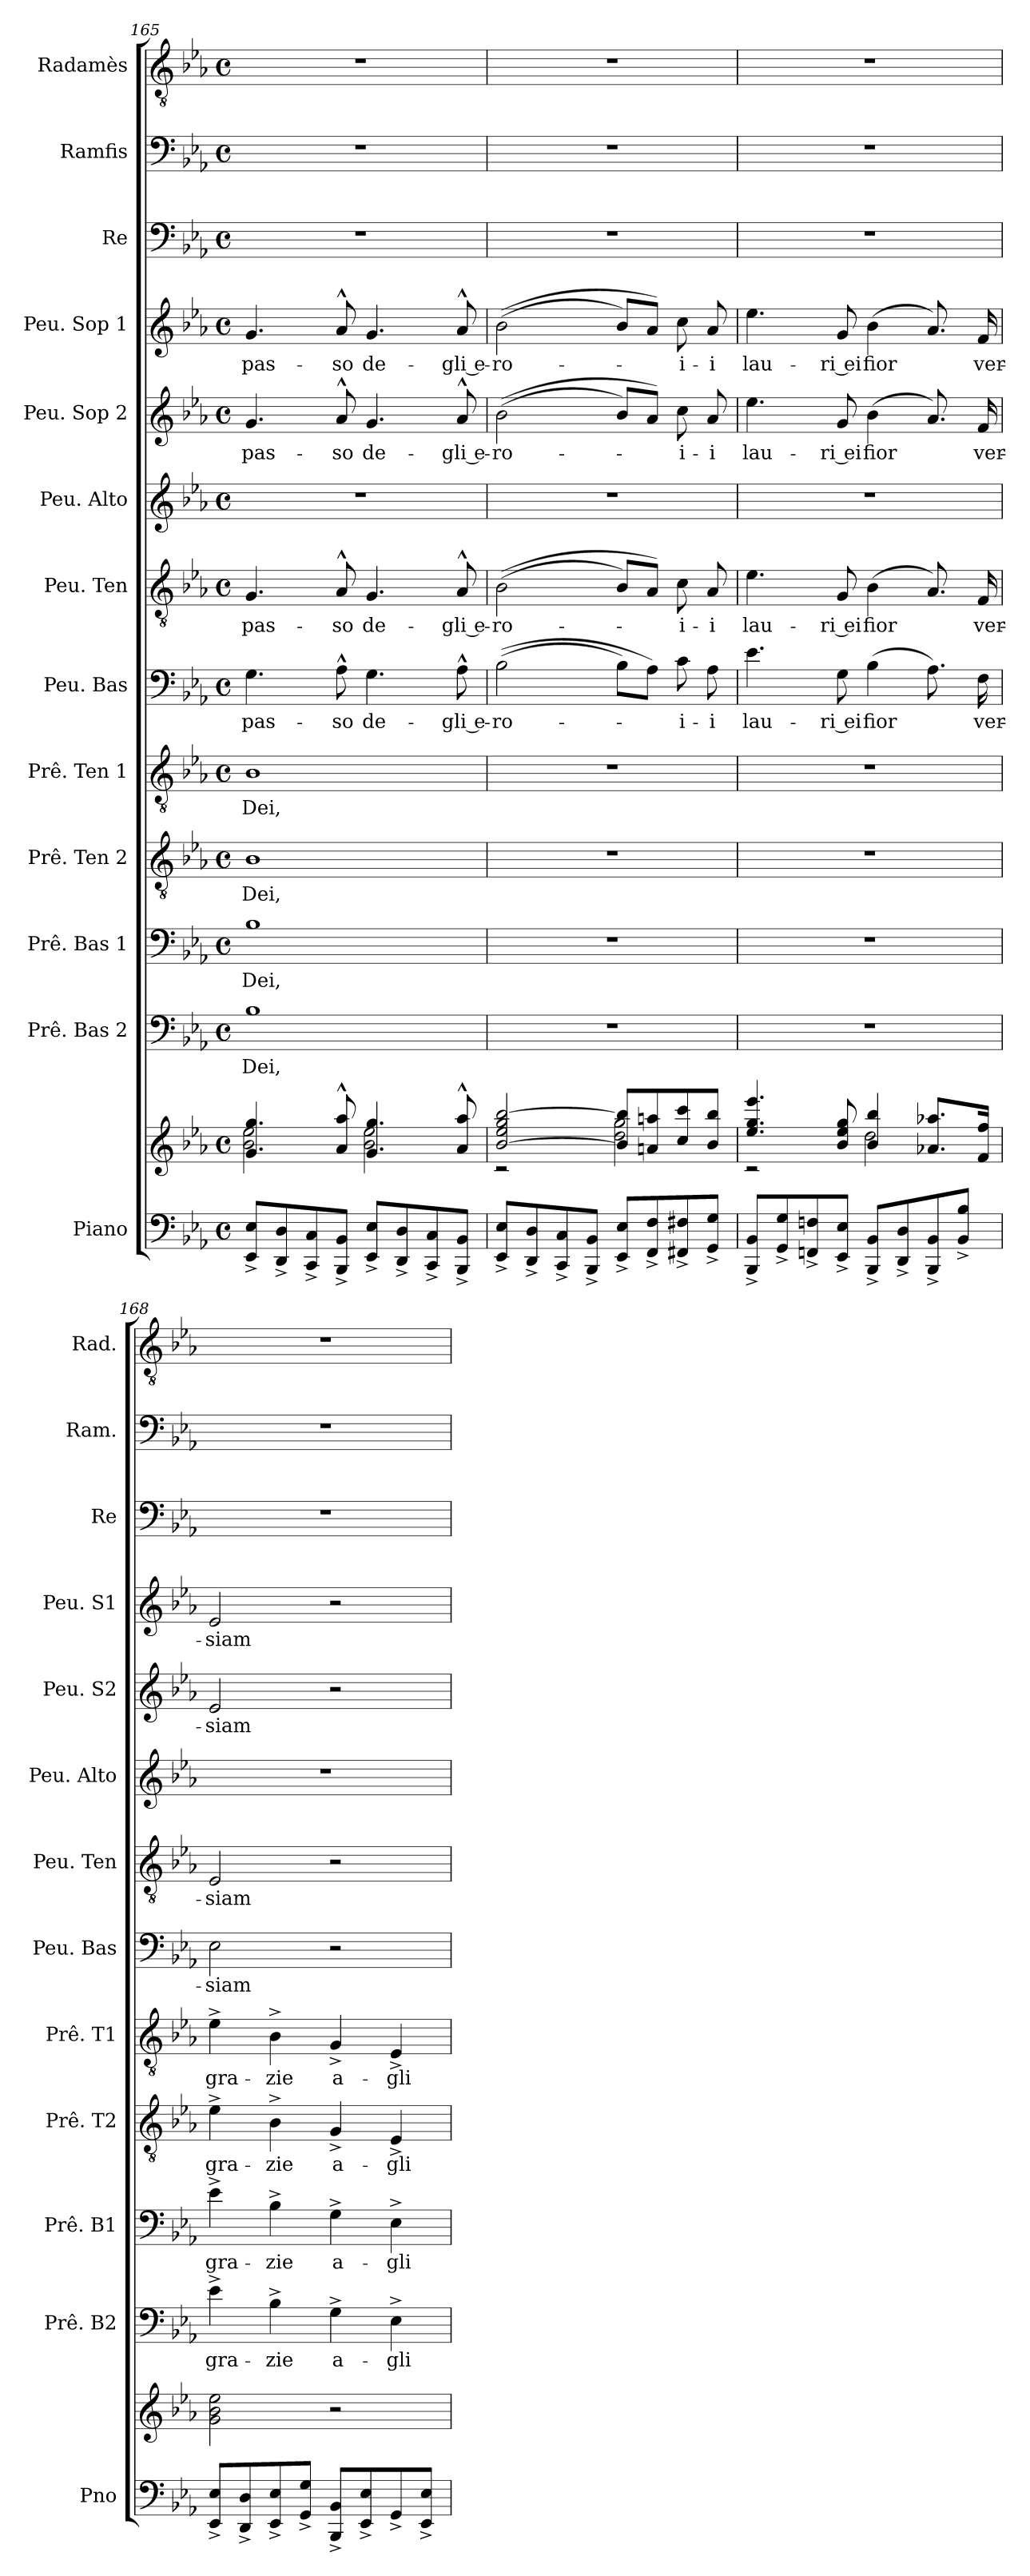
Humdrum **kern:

**kern	**kern	**kern	**text	**kern	**text	**kern	**text	**kern	**text	**kern	**text	**kern	**text	**kern	**kern	**text	**kern	**text	**kern	**kern	**kern
*part13	*part13	*part12	*part12	*part11	*part11	*part10	*part10	*part9	*part9	*part8	*part8	*part7	*part7	*part6	*part5	*part5	*part4	*part4	*part3	*part2	*part1
*staff14	*staff13	*staff12	*staff12	*staff11	*staff11	*staff10	*staff10	*staff9	*staff9	*staff8	*staff8	*staff7	*staff7	*staff6	*staff5	*staff5	*staff4	*staff4	*staff3	*staff2	*staff1
*I"Piano	*	*I"Prê. Bas 2	*	*I"Prê. Bas 1	*	*I"Prê. Ten 2	*	*I"Prê. Ten 1	*	*I"Peu. Bas	*	*I"Peu. Ten	*	*I"Peu. Alto	*I"Peu. Sop 2	*	*I"Peu. Sop 1	*	*I"Re	*I"Ramfis	*I"Radamès
*I'Pno	*	*I'Prê. B2	*	*I'Prê. B1	*	*I'Prê. T2	*	*I'Prê. T1	*	*I'Peu. Bas	*	*I'Peu. Ten	*	*I'Peu. Alto	*I'Peu. S2	*	*I'Peu. S1	*	*I'Re	*I'Ram.	*I'Rad.
!!LO:PB:g=z
*clefF4	*clefG2	*clefF4	*	*clefF4	*	*clefGv2	*	*clefGv2	*	*clefF4	*	*clefGv2	*	*clefG2	*clefG2	*	*clefG2	*	*clefF4	*clefF4	*clefGv2
*k[b-e-a-]	*k[b-e-a-]	*k[b-e-a-]	*	*k[b-e-a-]	*	*k[b-e-a-]	*	*k[b-e-a-]	*	*k[b-e-a-]	*	*k[b-e-a-]	*	*k[b-e-a-]	*k[b-e-a-]	*	*k[b-e-a-]	*	*k[b-e-a-]	*k[b-e-a-]	*k[b-e-a-]
*M4/4	*M4/4	*M4/4	*	*M4/4	*	*M4/4	*	*M4/4	*	*M4/4	*	*M4/4	*	*M4/4	*M4/4	*	*M4/4	*	*M4/4	*M4/4	*M4/4
*met(c)	*met(c)	*met(c)	*	*met(c)	*	*met(c)	*	*met(c)	*	*met(c)	*	*met(c)	*	*met(c)	*met(c)	*	*met(c)	*	*met(c)	*met(c)	*met(c)
=165	=165	=165	=165	=165	=165	=165	=165	=165	=165	=165	=165	=165	=165	=165	=165	=165	=165	=165	=165	=165	=165
*	*^	*	*	*	*	*	*	*	*	*	*	*	*	*	*	*	*	*	*	*	*
!	!	!	!	!LO:LY:b:color=#0055FF	!	!LO:LY:b:color=#0055FF	!	!LO:LY:b:color=#0055FF	!	!LO:LY:b:color=#AA0000	!	!LO:LY:b:color=#0055FF	!	!LO:LY:b:color=#0055FF	!	!	!LO:LY:b:color=#0055FF	!	!LO:LY:b:color=#0055FF	!	!	!
8EE-/^ 8E-/^L	4.g/ 4.gg/	2b-\ 2ee-\	1B-	Dei,	1B-	Dei,	1B-	Dei,	1B-	Dei,	4.G\	pas-	4.G/	pas-	1r	4.g/	pas-	4.g/	pas-	1r	1r	1r
8DD/^ 8D/^	.	.	.	.	.	.	.	.	.	.	.	.	.	.	.	.	.	.	.	.	.	.
8CC/^ 8C/^	.	.	.	.	.	.	.	.	.	.	.	.	.	.	.	.	.	.	.	.	.	.
!	!	!	!	!	!	!	!	!	!	!	!	!LO:LY:b:color=#0055FF	!	!LO:LY:b:color=#0055FF	!	!	!LO:LY:b:color=#0055FF	!	!LO:LY:b:color=#0055FF	!	!	!
8BBB-/^ 8BB-/^J	8a-/^^ 8aa-/^^	.	.	.	.	.	.	.	.	.	8A-^^\	-so	8A-^^/	-so	.	8a-^^/	-so	8a-^^/	-so	.	.	.
!	!	!	!	!	!	!	!	!	!	!	!	!LO:LY:b:color=#0055FF	!	!LO:LY:b:color=#0055FF	!	!	!LO:LY:b:color=#0055FF	!	!LO:LY:b:color=#0055FF	!	!	!
8EE-/^ 8E-/^L	4.g/ 4.gg/	2b-\ 2ee-\	.	.	.	.	.	.	.	.	4.G\	de-	4.G/	de-	.	4.g/	de-	4.g/	de-	.	.	.
8DD/^ 8D/^	.	.	.	.	.	.	.	.	.	.	.	.	.	.	.	.	.	.	.	.	.	.
8CC/^ 8C/^	.	.	.	.	.	.	.	.	.	.	.	.	.	.	.	.	.	.	.	.	.	.
!	!	!	!	!	!	!	!	!	!	!	!	!LO:LY:b:color=#0055FF	!	!LO:LY:b:color=#0055FF	!	!	!LO:LY:b:color=#0055FF	!	!LO:LY:b:color=#0055FF	!	!	!
8BBB-/^ 8BB-/^J	8a-/^^ 8aa-/^^	.	.	.	.	.	.	.	.	.	8A-^^\	-gli e-	8A-^^/	-gli e-	.	8a-^^/	-gli e-	8a-^^/	-gli e-	.	.	.
=166	=166	=166	=166	=166	=166	=166	=166	=166	=166	=166	=166	=166	=166	=166	=166	=166	=166	=166	=166	=166	=166	=166
!	!	!	!	!	!	!	!	!	!	!	!	!LO:LY:b:color=#0055FF	!	!LO:LY:b:color=#0055FF	!	!	!LO:LY:b:color=#0055FF	!	!LO:LY:b:color=#0055FF	!	!	!
8EE-/^ 8E-/^L	[2b-/ 2ee-/ 2gg/ [2bb-/	2r	1r	.	1r	.	1r	.	1r	.	(>(>2B-\	-ro-	(>(>2B-\	-ro-	1r	(>(>2b-\	-ro-	(>(>2b-\	-ro-	1r	1r	1r
8DD/^ 8D/^	.	.	.	.	.	.	.	.	.	.	.	.	.	.	.	.	.	.	.	.	.	.
8CC/^ 8C/^	.	.	.	.	.	.	.	.	.	.	.	.	.	.	.	.	.	.	.	.	.	.
8BBB-/^ 8BB-/^J	.	.	.	.	.	.	.	.	.	.	.	.	.	.	.	.	.	.	.	.	.	.
8EE-/^ 8E-/^L	8b-/] 8bb-/]L	2dd\ 2gg\	.	.	.	.	.	.	.	.	8B-\L)	.	8B-/L)	.	.	8b-/L)	.	8b-/L)	.	.	.	.
8FF/^ 8F/^	8an/ 8aan/	.	.	.	.	.	.	.	.	.	8A-\J)	.	8A-/J)	.	.	8a-/J)	.	8a-/J)	.	.	.	.
!	!	!	!	!	!	!	!	!	!	!	!	!LO:LY:b:color=#0055FF	!	!LO:LY:b:color=#0055FF	!	!	!LO:LY:b:color=#0055FF	!	!LO:LY:b:color=#0055FF	!	!	!
8FF#X/^ 8F#X/^	8cc/ 8ccc/	.	.	.	.	.	.	.	.	.	8c\	-i-	8c\	-i-	.	8cc\	-i-	8cc\	-i-	.	.	.
!	!	!	!	!	!	!	!	!	!	!	!	!LO:LY:b:color=#0055FF	!	!LO:LY:b:color=#0055FF	!	!	!LO:LY:b:color=#0055FF	!	!LO:LY:b:color=#0055FF	!	!	!
8GG/^ 8G/^J	8b-/ 8bb-/J	.	.	.	.	.	.	.	.	.	8A-\	-i	8A-/	-i	.	8a-/	-i	8a-/	-i	.	.	.
=167	=167	=167	=167	=167	=167	=167	=167	=167	=167	=167	=167	=167	=167	=167	=167	=167	=167	=167	=167	=167	=167	=167
!	!	!	!	!	!	!	!	!	!	!	!	!LO:LY:b:color=#0055FF	!	!LO:LY:b:color=#0055FF	!	!	!LO:LY:b:color=#0055FF	!	!LO:LY:b:color=#0055FF	!	!	!
8BBB-/^ 8BB-/^L	4.ee-/ 4.gg/ 4.eee-/	2r	1r	.	1r	.	1r	.	1r	.	4.e-\	lau-	4.e-\	lau-	1r	4.ee-\	lau-	4.ee-\	lau-	1r	1r	1r
8GG/^ 8G/^	.	.	.	.	.	.	.	.	.	.	.	.	.	.	.	.	.	.	.	.	.	.
8FFn/^ 8Fn/^	.	.	.	.	.	.	.	.	.	.	.	.	.	.	.	.	.	.	.	.	.	.
!	!	!	!	!	!	!	!	!	!	!	!	!LO:LY:b:color=#0055FF	!	!LO:LY:b:color=#0055FF	!	!	!LO:LY:b:color=#0055FF	!	!LO:LY:b:color=#0055FF	!	!	!
8EE-/^ 8E-/^J	8b-/ 8ee-/ 8gg/	.	.	.	.	.	.	.	.	.	8G\	-ri ei	8G/	-ri ei	.	8g/	-ri ei	8g/	-ri ei	.	.	.
!	!	!	!	!	!	!	!	!	!	!	!	!LO:LY:b:color=#0055FF	!	!LO:LY:b:color=#0055FF	!	!	!LO:LY:b:color=#0055FF	!	!LO:LY:b:color=#0055FF	!	!	!
8BBB-/^ 8BB-/^L	4b-/ 4bb-/	2dd\	.	.	.	.	.	.	.	.	(>4B-\	fior	(>4B-\	fior	.	(>4b-\	fior	(>4b-\	fior	.	.	.
8DD/^ 8D/^	.	.	.	.	.	.	.	.	.	.	.	.	.	.	.	.	.	.	.	.	.	.
8BBB-/^ 8BB-/^	8.a-X/ 8.aa-X/L	.	.	.	.	.	.	.	.	.	8.A-\)	.	8.A-/)	.	.	8.a-/)	.	8.a-/)	.	.	.	.
8BB-/^ 8B-/^J	.	.	.	.	.	.	.	.	.	.	.	.	.	.	.	.	.	.	.	.	.	.
!	!	!	!	!	!	!	!	!	!	!	!	!LO:LY:b:color=#0055FF	!	!LO:LY:b:color=#0055FF	!	!	!LO:LY:b:color=#0055FF	!	!LO:LY:b:color=#0055FF	!	!	!
.	16f/ 16ff/Jk	.	.	.	.	.	.	.	.	.	16F\	ver-	16F/	ver-	.	16f/	ver-	16f/	ver-	.	.	.
*	*v	*v	*	*	*	*	*	*	*	*	*	*	*	*	*	*	*	*	*	*	*	*
=168	=168	=168	=168	=168	=168	=168	=168	=168	=168	=168	=168	=168	=168	=168	=168	=168	=168	=168	=168	=168	=168
!	!	!	!LO:LY:b:color=#0055FF	!	!LO:LY:b:color=#0055FF	!	!LO:LY:b:color=#0055FF	!	!LO:LY:b:color=#AA0000	!	!LO:LY:b:color=#0055FF	!	!LO:LY:b:color=#0055FF	!	!	!LO:LY:b:color=#0055FF	!	!LO:LY:b:color=#0055FF	!	!	!
8EE-/^ 8E-/^L	2g\ 2b-\ 2ee-\	4e-^\	gra-	4e-^\	gra-	4e-^\	gra-	4e-^\	gra-	2E-\	-siam	2E-/	-siam	1r	2e-/	-siam	2e-/	-siam	1r	1r	1r
8DD/^ 8D/^	.	.	.	.	.	.	.	.	.	.	.	.	.	.	.	.	.	.	.	.	.
!	!	!	!LO:LY:b:color=#0055FF	!	!LO:LY:b:color=#0055FF	!	!LO:LY:b:color=#0055FF	!	!LO:LY:b:color=#AA0000	!	!	!	!	!	!	!	!	!	!	!	!
8EE-/^ 8E-/^	.	4B-^\	-zie	4B-^\	-zie	4B-^\	-zie	4B-^\	-zie	.	.	.	.	.	.	.	.	.	.	.	.
8GG/^ 8G/^J	.	.	.	.	.	.	.	.	.	.	.	.	.	.	.	.	.	.	.	.	.
!	!	!	!LO:LY:b:color=#0055FF	!	!LO:LY:b:color=#0055FF	!	!LO:LY:b:color=#0055FF	!	!LO:LY:b:color=#AA0000	!	!	!	!	!	!	!	!	!	!	!	!
8BBB-/^ 8BB-/^L	2r	4G^\	a-	4G^\	a-	4G^/	a-	4G^/	a-	2r	.	2r	.	.	2r	.	2r	.	.	.	.
8EE-/^ 8E-/^	.	.	.	.	.	.	.	.	.	.	.	.	.	.	.	.	.	.	.	.	.
!	!	!	!LO:LY:b:color=#0055FF	!	!LO:LY:b:color=#0055FF	!	!LO:LY:b:color=#0055FF	!	!LO:LY:b:color=#AA0000	!	!	!	!	!	!	!	!	!	!	!	!
8GG^/	.	4E-^\	-gli	4E-^\	-gli	4E-^/	-gli	4E-^/	-gli	.	.	.	.	.	.	.	.	.	.	.	.
8EE-/^ 8E-/^J	.	.	.	.	.	.	.	.	.	.	.	.	.	.	.	.	.	.	.	.	.
=	=	=	=	=	=	=	=	=	=	=	=	=	=	=	=	=	=	=	=	=	=
*-	*-	*-	*-	*-	*-	*-	*-	*-	*-	*-	*-	*-	*-	*-	*-	*-	*-	*-	*-	*-	*-
